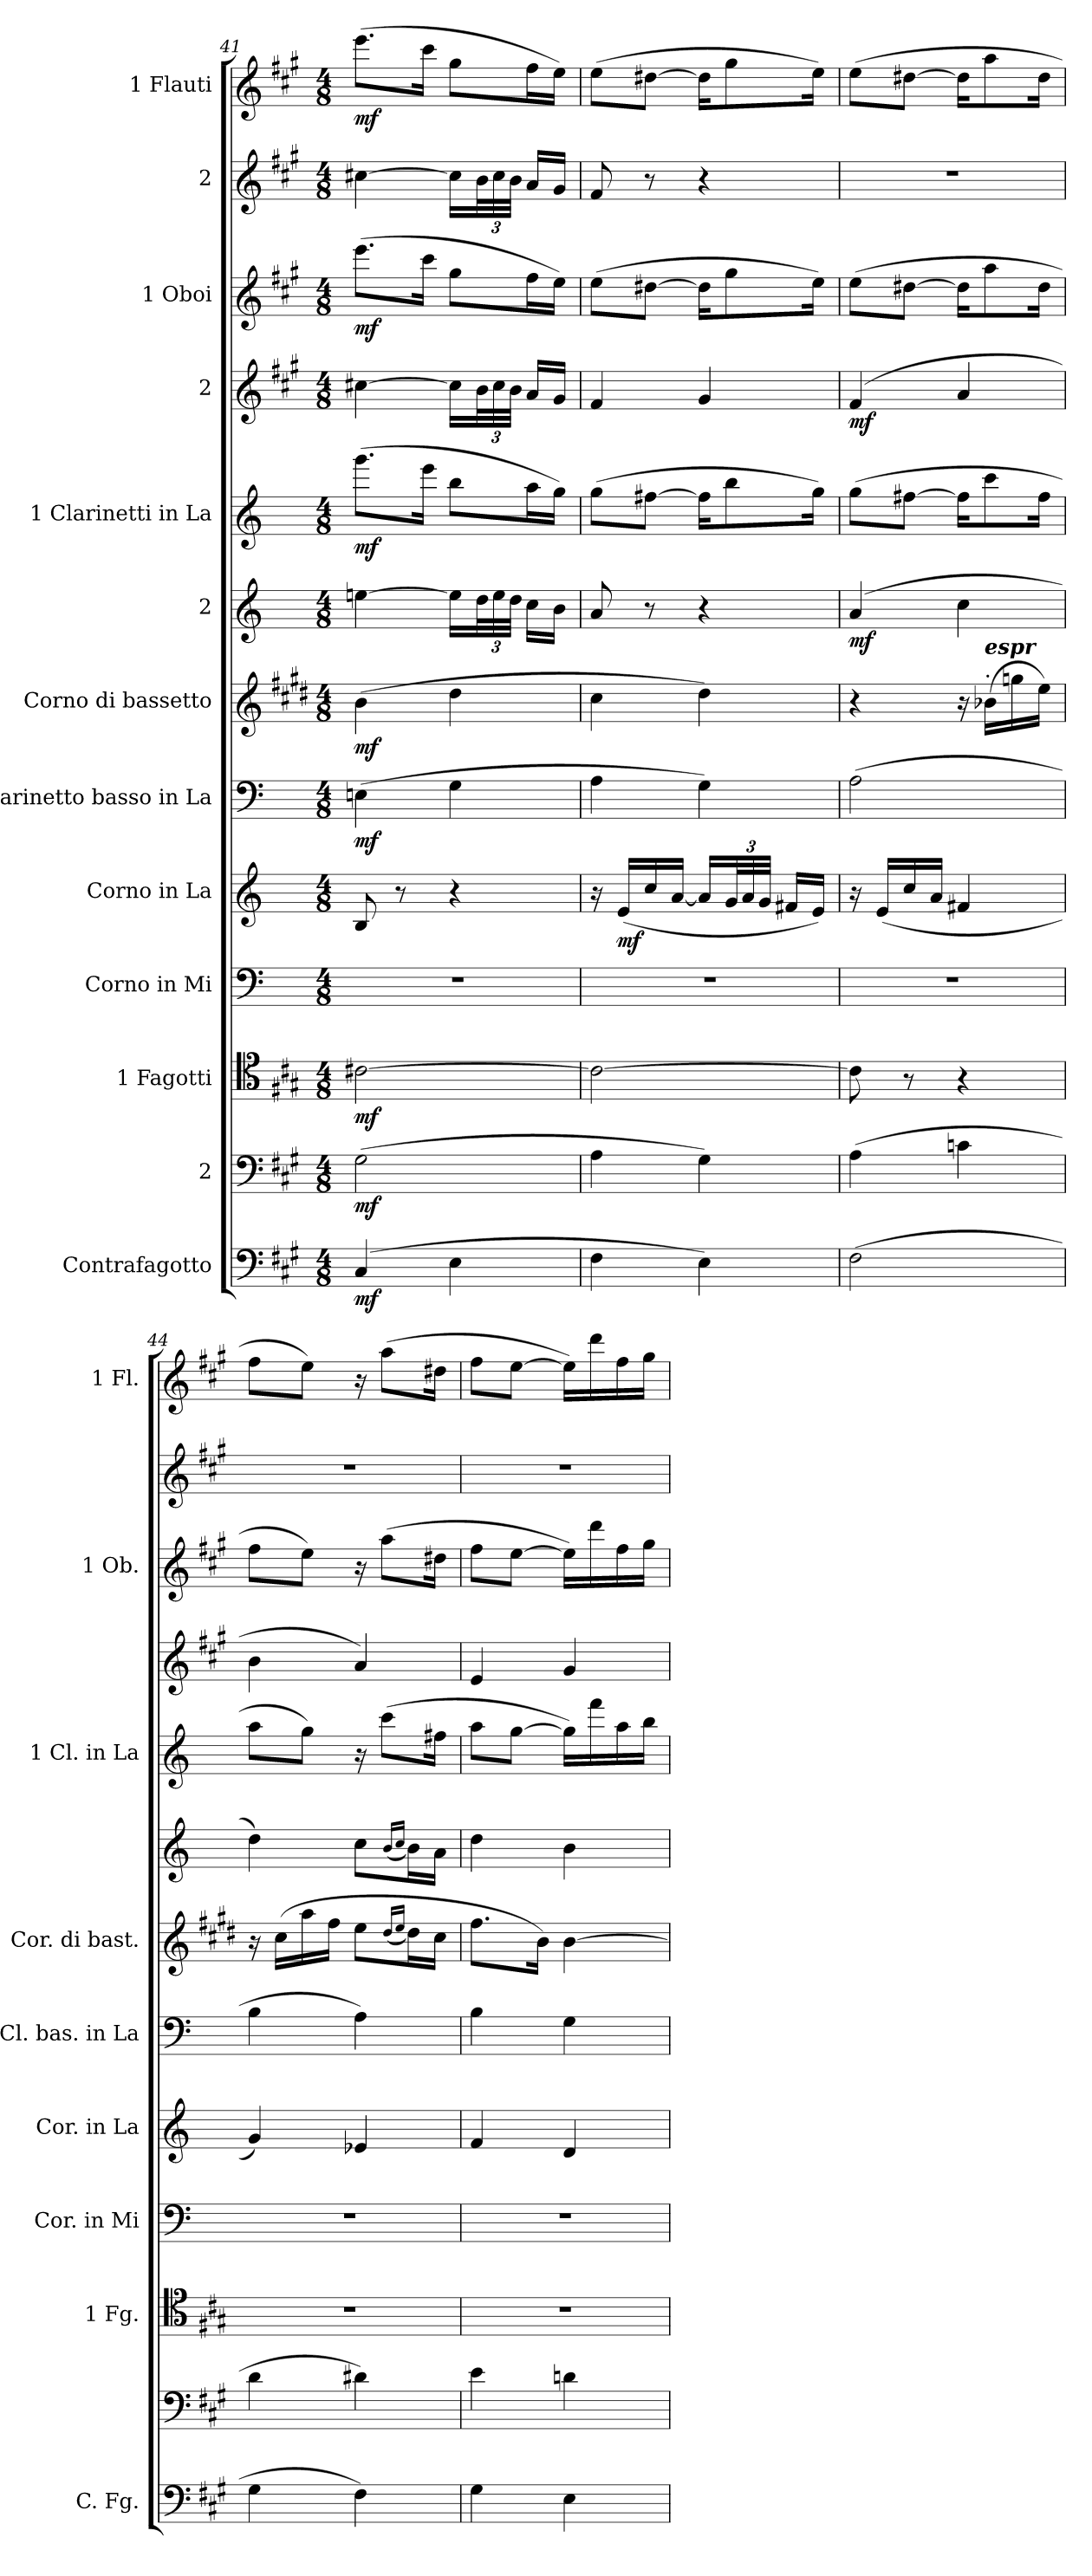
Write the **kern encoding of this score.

**kern	**dynam	**kern	**dynam	**kern	**dynam	**kern	**kern	**dynam	**kern	**dynam	**kern	**dynam	**kern	**dynam	**kern	**dynam	**kern	**dynam	**kern	**dynam	**kern	**kern	**dynam
*part13	*part13	*part12	*part12	*part11	*part11	*part10	*part9	*part9	*part8	*part8	*part7	*part7	*part6	*part6	*part5	*part5	*part4	*part4	*part3	*part3	*part2	*part1	*part1
*staff13	*staff13	*staff12	*staff12	*staff11	*staff11	*staff10	*staff9	*staff9	*staff8	*staff8	*staff7	*staff7	*staff6	*staff6	*staff5	*staff5	*staff4	*staff4	*staff3	*staff3	*staff2	*staff1	*staff1
*I"Contrafagotto	*	*I"2	*	*I"1  Fagotti	*	*I"Corno in Mi	*I"Corno in La	*	*I"Clarinetto basso in La	*	*I"Corno di bassetto	*	*I"2	*	*I"1  Clarinetti in La	*	*I"2	*	*I"1  Oboi	*	*I"2	*I"1  Flauti	*
*I'C. Fg.	*	*	*	*I'1  Fg.	*	*I'Cor. in Mi	*I'Cor. in La	*	*I'Cl. bas. in La	*	*I'Cor. di bast.	*	*	*	*I'1  Cl. in La	*	*	*	*I'1  Ob.	*	*	*I'1  Fl.	*
*clefF4	*	*clefF4	*	*clefC4	*	*clefF4	*clefG2	*	*clefF4	*	*clefG2	*	*clefG2	*	*clefG2	*	*clefG2	*	*clefG2	*	*clefG2	*clefG2	*
*ITrd7c12	*	*	*	*	*	*ITrd5c8	*ITrd2c3	*	*ITrd2c3	*	*ITrd4c7	*	*ITrd2c3	*	*ITrd2c3	*	*	*	*	*	*	*	*
*k[f#c#g#]	*	*k[f#c#g#]	*	*k[f#c#g#]	*	*k[f#c#g#d#]	*k[f#c#g#]	*	*k[f#c#g#]	*	*k[f#c#g#]	*	*k[f#c#g#]	*	*k[f#c#g#]	*	*k[f#c#g#]	*	*k[f#c#g#]	*	*k[f#c#g#]	*k[f#c#g#]	*
*M4/8	*	*M4/8	*	*M4/8	*	*M4/8	*M4/8	*	*M4/8	*	*M4/8	*	*M4/8	*	*M4/8	*	*M4/8	*	*M4/8	*	*M4/8	*M4/8	*
=41	=41	=41	=41	=41	=41	=41	=41	=41	=41	=41	=41	=41	=41	=41	=41	=41	=41	=41	=41	=41	=41	=41	=41
!	!LO:DY:b	!	!LO:DY:b	!	!LO:DY:b	!	!	!	!	!LO:DY:b	!	!LO:DY:b	!	!	!	!LO:DY:b	!	!	!	!LO:DY:b	!	!	!LO:DY:b
(4CC#/	mf	(2G#\	mf	[2c#X\	mf	2r	8G#i/	.	(4C#X\	mf	(4e\	mf	[4cc#X\	.	(8.eee\L	mf	[4cc#X\	.	(8.eee\L	mf	[4cc#X\	(8.eee\L	mf
.	.	.	.	.	.	.	8r	.	.	.	.	.	.	.	.	.	.	.	.	.	.	.	.
.	.	.	.	.	.	.	.	.	.	.	.	.	.	.	16ccc#\Jk	.	.	.	16ccc#\Jk	.	.	16ccc#\Jk	.
4EE\	.	.	.	.	.	.	4r	.	4E\	.	4g#\	.	16cc#\LL]	.	8gg#\L	.	16cc#\LL]	.	8gg#\L	.	16cc#\LL]	8gg#\L	.
*	*	*	*	*	*	*	*	*	*	*	*	*	*Xbrackettup	*	*	*	*Xbrackettup	*	*	*	*Xbrackettup	*	*
.	.	.	.	.	.	.	.	.	.	.	.	.	48b\L	.	.	.	48b\L	.	.	.	48b\L	.	.
.	.	.	.	.	.	.	.	.	.	.	.	.	48cc#\	.	.	.	48cc#\	.	.	.	48cc#\	.	.
.	.	.	.	.	.	.	.	.	.	.	.	.	48b\JJJ	.	.	.	48b\JJJ	.	.	.	48b\JJJ	.	.
.	.	.	.	.	.	.	.	.	.	.	.	.	16a\LL	.	16ff#\L	.	16a/LL	.	16ff#\L	.	16a/LL	16ff#\L	.
.	.	.	.	.	.	.	.	.	.	.	.	.	16g#\JJ	.	16ee\JJ)	.	16g#/JJ	.	16ee\JJ)	.	16g#/JJ	16ee\JJ)	.
!!LO:PB:g=z
=42	=42	=42	=42	=42	=42	=42	=42	=42	=42	=42	=42	=42	=42	=42	=42	=42	=42	=42	=42	=42	=42	=42	=42
4FF#\	.	4A\	.	2c#\_	.	2r	16r	.	4F#\	.	4f#\	.	8f#/	.	(8ee\L	.	4f#/	.	(8ee\L	.	8f#/	(8ee\L	.
!	!	!	!	!	!	!	!	!LO:DY:b	!	!	!	!	!	!	!	!	!	!	!	!	!	!	!
.	.	.	.	.	.	.	(16c#/LL	mf	.	.	.	.	.	.	.	.	.	.	.	.	.	.	.
.	.	.	.	.	.	.	16a/	.	.	.	.	.	8r	.	[8dd#X\J	.	.	.	[8dd#X\J	.	8r	[8dd#X\J	.
.	.	.	.	.	.	.	[16f#/JJ	.	.	.	.	.	.	.	.	.	.	.	.	.	.	.	.
4EE\)	.	4G#\)	.	.	.	.	16f#/LL]	.	4E\)	.	4g#\)	.	4r	.	16dd#\KL]	.	4g#/	.	16dd#\KL]	.	4r	16dd#\KL]	.
*	*	*	*	*	*	*	*Xbrackettup	*	*	*	*	*	*	*	*	*	*	*	*	*	*	*	*
.	.	.	.	.	.	.	48e/L	.	.	.	.	.	.	.	8gg#\	.	.	.	8gg#\	.	.	8gg#\	.
.	.	.	.	.	.	.	48f#/	.	.	.	.	.	.	.	.	.	.	.	.	.	.	.	.
.	.	.	.	.	.	.	48e/JJJ	.	.	.	.	.	.	.	.	.	.	.	.	.	.	.	.
.	.	.	.	.	.	.	16d#X/LL	.	.	.	.	.	.	.	.	.	.	.	.	.	.	.	.
.	.	.	.	.	.	.	16c#/JJ)	.	.	.	.	.	.	.	16ee\Jk)	.	.	.	16ee\Jk)	.	.	16ee\Jk)	.
=43	=43	=43	=43	=43	=43	=43	=43	=43	=43	=43	=43	=43	=43	=43	=43	=43	=43	=43	=43	=43	=43	=43	=43
!	!	!	!	!	!	!	!	!	!	!	!	!	!	!LO:DY:b	!	!	!	!LO:DY:b	!	!	!	!	!
(2FF#\	.	(4A\	.	8c#\]	.	2r	16r	.	(2F#\	.	4r	.	(4f#/	mf	(8ee\L	.	(4f#/	mf	(8ee\L	.	2r	(8ee\L	.
.	.	.	.	.	.	.	(16c#/LL	.	.	.	.	.	.	.	.	.	.	.	.	.	.	.	.
.	.	.	.	8r	.	.	16a/	.	.	.	.	.	.	.	[8dd#X\J	.	.	.	[8dd#X\J	.	.	[8dd#X\J	.
.	.	.	.	.	.	.	16f#/JJ	.	.	.	.	.	.	.	.	.	.	.	.	.	.	.	.
.	.	4cn\	.	4r	.	.	4d#X/	.	.	.	16r	.	4a\	.	16dd#\KL]	.	4a/	.	16dd#\KL]	.	.	16dd#\KL]	.
!	!	!	!	!	!	!	!	!	!	!	!LO:TX:a:Bi:t=espr	!	!	!	!	!	!	!	!	!	!	!	!
!	!	!	!	!	!	!	!	!	!	!	!LO:TX:a:t=.	!	!	!	!	!	!	!	!	!	!	!	!
.	.	.	.	.	.	.	.	.	.	.	(16e-X\LL	.	.	.	8aa\	.	.	.	8aa\	.	.	8aa\	.
.	.	.	.	.	.	.	.	.	.	.	16ccn\	.	.	.	.	.	.	.	.	.	.	.	.
.	.	.	.	.	.	.	.	.	.	.	16a\JJ)	.	.	.	16dd#\Jk	.	.	.	16dd#\Jk	.	.	16dd#\Jk	.
=44	=44	=44	=44	=44	=44	=44	=44	=44	=44	=44	=44	=44	=44	=44	=44	=44	=44	=44	=44	=44	=44	=44	=44
4GG#\	.	4d\	.	2r	.	2r	4e/)	.	4G#\	.	16r	.	4b\)	.	8ff#\L	.	4b\	.	8ff#\L	.	2r	8ff#\L	.
.	.	.	.	.	.	.	.	.	.	.	(16f#\LL	.	.	.	.	.	.	.	.	.	.	.	.
.	.	.	.	.	.	.	.	.	.	.	16dd\	.	.	.	8ee\J)	.	.	.	8ee\J)	.	.	8ee\J)	.
.	.	.	.	.	.	.	.	.	.	.	16b\JJ	.	.	.	.	.	.	.	.	.	.	.	.
4FF#\)	.	4d#X\)	.	.	.	.	4cn/	.	4F#\)	.	8a\L	.	8a\L	.	16r	.	4a/)	.	16r	.	.	16r	.
.	.	.	.	.	.	.	.	.	.	.	.	.	.	.	(8aa\L	.	.	.	(8aa\L	.	.	(8aa\L	.
.	.	.	.	.	.	.	.	.	.	.	(16qg#/LL	.	(16qg#/LL	.	.	.	.	.	.	.	.	.	.
.	.	.	.	.	.	.	.	.	.	.	16qa/JJ	.	16qa/JJ	.	.	.	.	.	.	.	.	.	.
.	.	.	.	.	.	.	.	.	.	.	16g#\L)	.	16g#\L)	.	.	.	.	.	.	.	.	.	.
.	.	.	.	.	.	.	.	.	.	.	16f#\JJ	.	16f#\JJ	.	16dd#X\Jk	.	.	.	16dd#X\Jk	.	.	16dd#X\Jk	.
=45	=45	=45	=45	=45	=45	=45	=45	=45	=45	=45	=45	=45	=45	=45	=45	=45	=45	=45	=45	=45	=45	=45	=45
4GG#\	.	4e\	.	2r	.	2r	4d/	.	4G#\	.	8.b\L	.	4b\	.	8ff#\L	.	4e/	.	8ff#\L	.	2r	8ff#\L	.
.	.	.	.	.	.	.	.	.	.	.	.	.	.	.	[8ee\J	.	.	.	[8ee\J	.	.	[8ee\J	.
.	.	.	.	.	.	.	.	.	.	.	16e\Jk)	.	.	.	.	.	.	.	.	.	.	.	.
4EE\	.	4dn\	.	.	.	.	4B/	.	4E\	.	[4e\	.	4g#\	.	16ee\LL])	.	4g#/	.	16ee\LL])	.	.	16ee\LL])	.
.	.	.	.	.	.	.	.	.	.	.	.	.	.	.	16ddd\	.	.	.	16ddd\	.	.	16ddd\	.
.	.	.	.	.	.	.	.	.	.	.	.	.	.	.	16ff#\	.	.	.	16ff#\	.	.	16ff#\	.
.	.	.	.	.	.	.	.	.	.	.	.	.	.	.	16gg#\JJ	.	.	.	16gg#\JJ	.	.	16gg#\JJ	.
=	=	=	=	=	=	=	=	=	=	=	=	=	=	=	=	=	=	=	=	=	=	=	=
*-	*-	*-	*-	*-	*-	*-	*-	*-	*-	*-	*-	*-	*-	*-	*-	*-	*-	*-	*-	*-	*-	*-	*-
